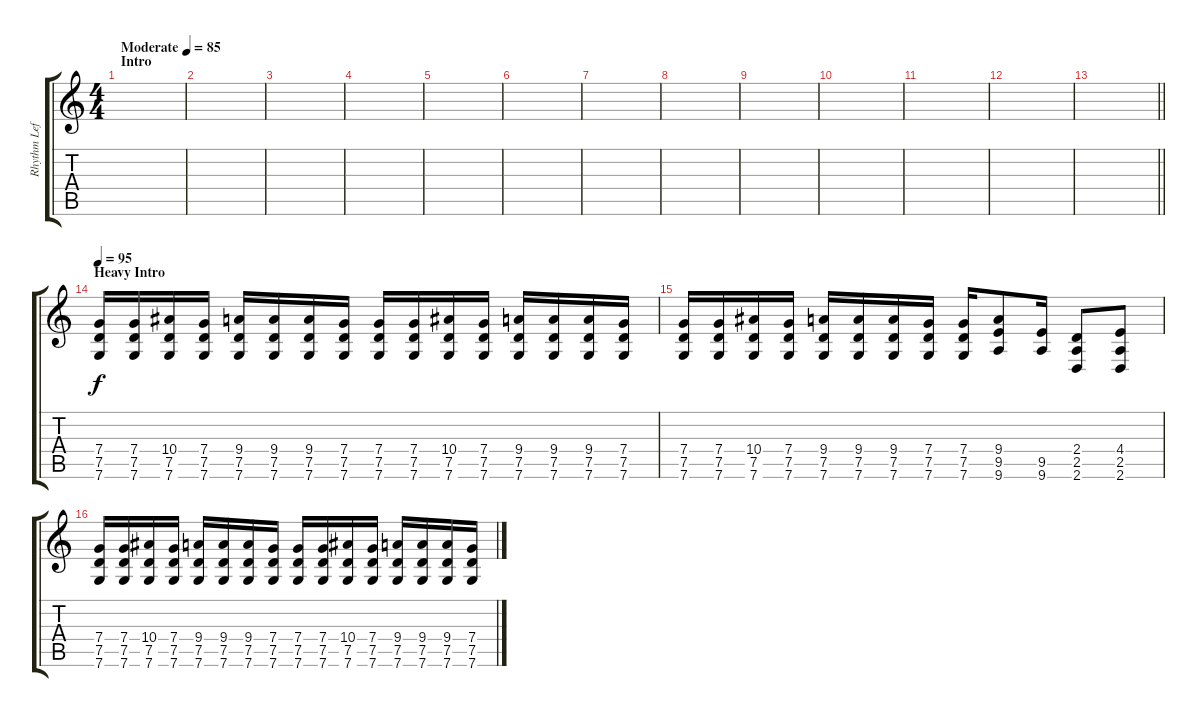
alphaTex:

\track ("Rhythm Left" "Rhythm Lef") {instrument distortionguitar}
\staff {score tabs}
\tuning (D4 A3 F3 C3 G2 C2) {hide}
\ts (4 4)
\section ("" "Intro")
\tempo (85 "Moderate")
\clef g2
\ks c
|
|
|
|
|
|
|
|
|
|
|
|
\barLineRight lightlight
|
\section ("" "Heavy Intro")
\tempo 95
(7.4 7.5 7.6).16 (7.4 7.5 7.6).16 (10.4 7.5 7.6).16 (7.4 7.5 7.6).16 (9.4 7.5 7.6).16 (9.4 7.5 7.6).16 (9.4 7.5 7.6).16 (7.4 7.5 7.6).16 (7.4 7.5 7.6).16 (7.4 7.5 7.6).16 (10.4 7.5 7.6).16 (7.4 7.5 7.6).16 (9.4 7.5 7.6).16 (9.4 7.5 7.6).16 (9.4 7.5 7.6).16 (7.4 7.5 7.6).16 |
(7.4 7.5 7.6).16 (7.4 7.5 7.6).16 (10.4 7.5 7.6).16 (7.4 7.5 7.6).16 (9.4 7.5 7.6).16 (9.4 7.5 7.6).16 (9.4 7.5 7.6).16 (7.4 7.5 7.6).16 (7.4 7.5 7.6).16 (9.4 9.5 9.6).8 (9.5 9.6).16 (2.4 2.5 2.6).8 (4.4 2.5 2.6).8 |
(7.4 7.5 7.6).16 (7.4 7.5 7.6).16 (10.4 7.5 7.6).16 (7.4 7.5 7.6).16 (9.4 7.5 7.6).16 (9.4 7.5 7.6).16 (9.4 7.5 7.6).16 (7.4 7.5 7.6).16 (7.4 7.5 7.6).16 (7.4 7.5 7.6).16 (10.4 7.5 7.6).16 (7.4 7.5 7.6).16 (9.4 7.5 7.6).16 (9.4 7.5 7.6).16 (9.4 7.5 7.6).16 (7.4 7.5 7.6).16
